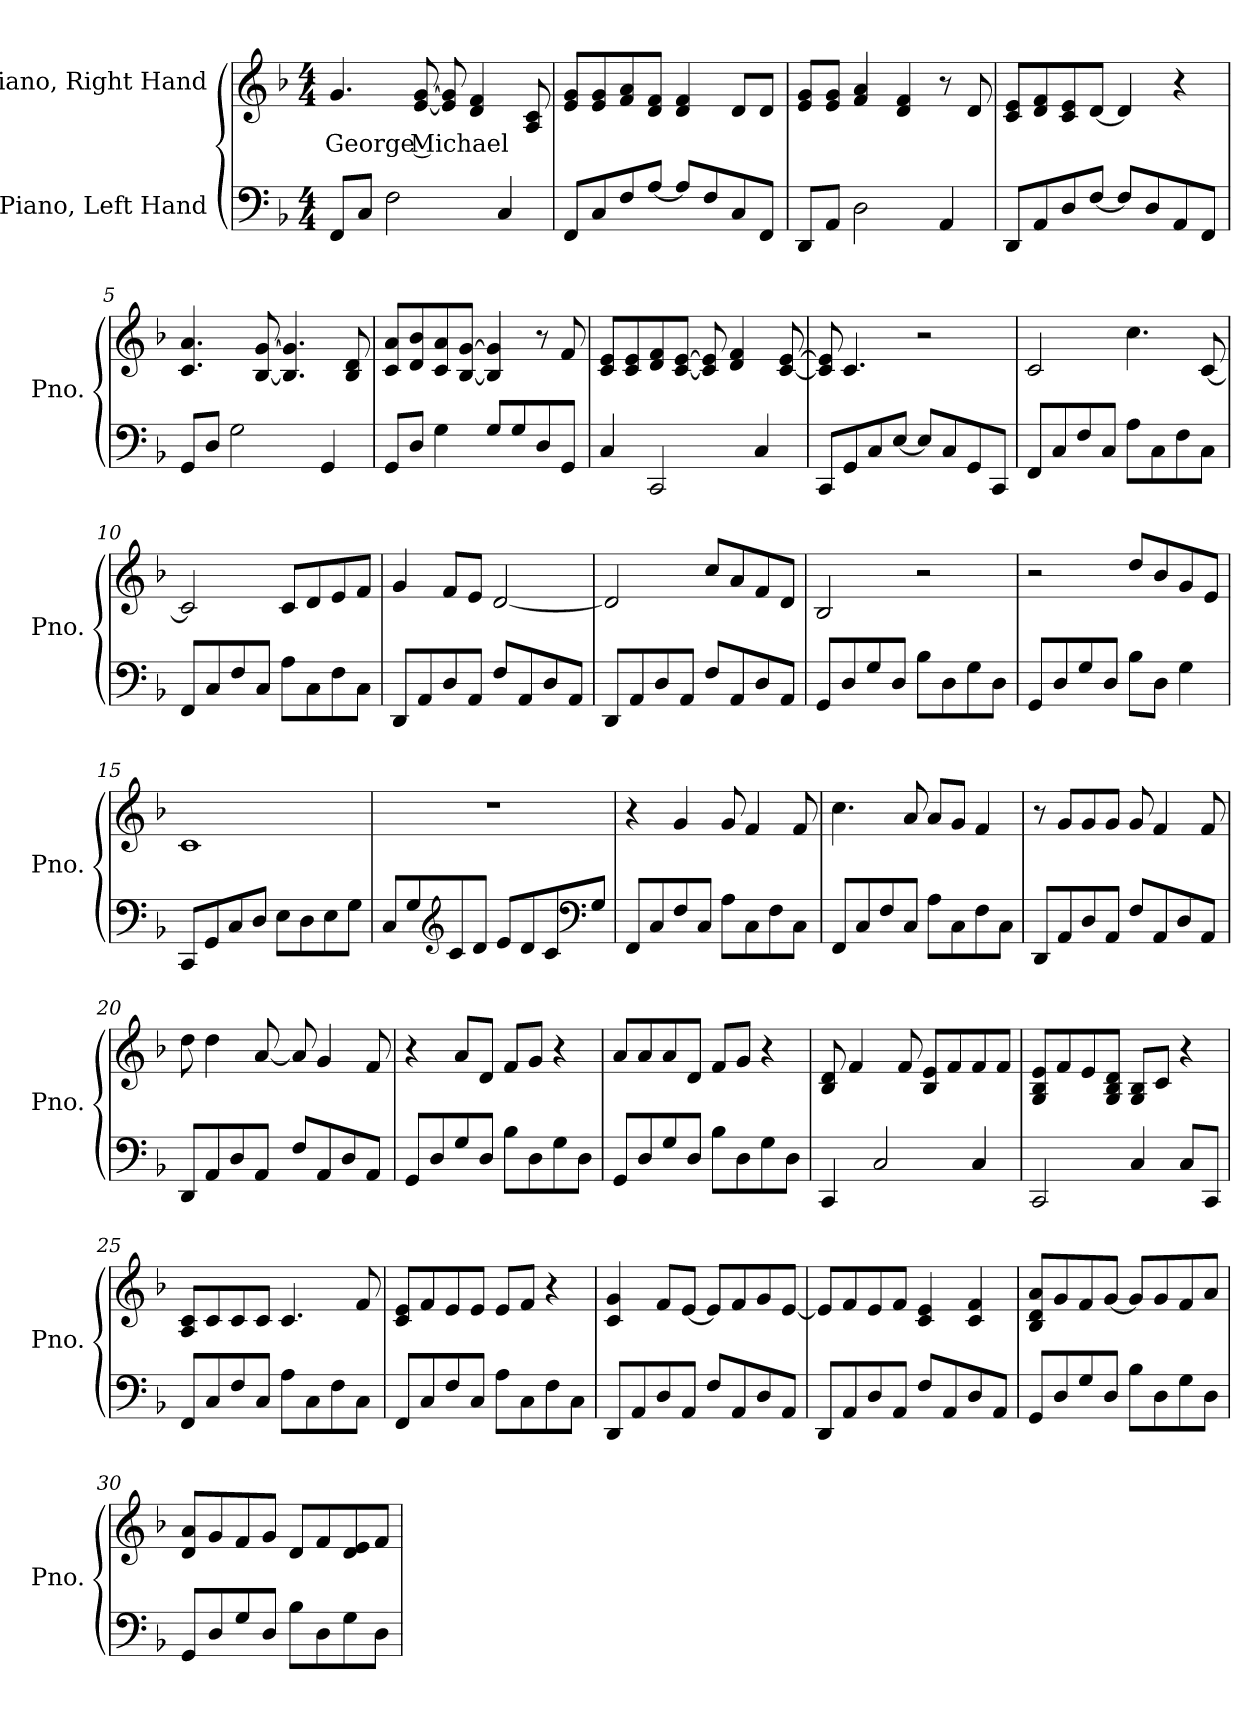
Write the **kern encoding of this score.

**kern	**kern	**text
*part2	*part1	*part1
*staff2	*staff1	*staff1
*I"Piano, Left Hand	*I"Piano, Right Hand	*
*I'Pno.	*I'Pno.	*
*clefF4	*clefG2	*
*k[b-]	*k[b-]	*
*M4/4	*M4/4	*
*MM100	*MM100	*
=1	=1	=1
!	!	!LO:LY:b
8FF/L	4.g/	George Michael
8C/J	.	.
2F\	.	.
.	[8e/ [8g/	.
.	8e/] 8g/]	.
.	4d/ 4f/	.
4C/	.	.
.	8A/ 8c/	.
=2	=2	=2
8FF/L	8e/ 8g/L	.
8C/	8e/ 8g/	.
8F/	8f/ 8a/	.
[8A/J	8d/ 8f/J	.
8A/L]	4d/ 4f/	.
8F/	.	.
8C/	8d/L	.
8FF/J	8d/J	.
=3	=3	=3
8DD/L	8e/ 8g/L	.
8AA/J	8e/ 8g/J	.
2D\	4f/ 4a/	.
.	4d/ 4f/	.
4AA/	8r	.
.	8d/	.
!!LO:LB:g=z
=4	=4	=4
8DD/L	8c/ 8e/L	.
8AA/	8d/ 8f/	.
8D/	8c/ 8e/	.
[8F/J	[8d/J	.
8F/L]	4d/]	.
8D/	.	.
8AA/	4r	.
8FF/J	.	.
=5	=5	=5
8GG/L	4.c/ 4.a/	.
8D/J	.	.
2G\	.	.
.	[8B-/ [8g/	.
.	4.B-/] 4.g/]	.
4GG/	.	.
.	8B-/ 8d/	.
=6	=6	=6
8GG/L	8c/ 8a/L	.
8D/J	8d/ 8b-/	.
4G\	8c/ 8a/	.
.	[8B-/ [8g/J	.
8G/L	4B-/] 4g/]	.
8G/	.	.
8D/	8r	.
8GG/J	8f/	.
=7	=7	=7
4C/	8c/ 8e/L	.
.	8c/ 8e/	.
2CC/	8d/ 8f/	.
.	[8c/ [8e/J	.
.	8c/] 8e/]	.
.	4d/ 4f/	.
4C/	.	.
.	[8c/ [8e/	.
!!LO:LB:g=z
=8	=8	=8
8CC/L	8c/] 8e/]	.
8GG/	4.c/	.
8C/	.	.
[8E/J	.	.
8E/L]	2r	.
8C/	.	.
8GG/	.	.
8CC/J	.	.
=9	=9	=9
8FF/L	2c/	.
8C/	.	.
8F/	.	.
8C/J	.	.
8A\L	4.cc\	.
8C\	.	.
8F\	.	.
8C\J	[8c/	.
=10	=10	=10
8FF/L	2c/]	.
8C/	.	.
8F/	.	.
8C/J	.	.
8A\L	8c/L	.
8C\	8d/	.
8F\	8e/	.
8C\J	8f/J	.
=11	=11	=11
8DD/L	4g/	.
8AA/	.	.
8D/	8f/L	.
8AA/J	8e/J	.
8F/L	[2d/	.
8AA/	.	.
8D/	.	.
8AA/J	.	.
=12	=12	=12
8DD/L	2d/]	.
8AA/	.	.
8D/	.	.
8AA/J	.	.
8F/L	8cc/L	.
8AA/	8a/	.
8D/	8f/	.
8AA/J	8d/J	.
!!LO:LB:g=z
=13	=13	=13
8GG/L	2B-/	.
8D/	.	.
8G/	.	.
8D/J	.	.
8B-\L	2r	.
8D\	.	.
8G\	.	.
8D\J	.	.
=14	=14	=14
8GG/L	2r	.
8D/	.	.
8G/	.	.
8D/J	.	.
8B-\L	8dd/L	.
8D\J	8b-/	.
4G\	8g/	.
.	8e/J	.
=15	=15	=15
8CC/L	1c	.
8GG/	.	.
8C/	.	.
8D/J	.	.
8E\L	.	.
8D\	.	.
8E\	.	.
8G\J	.	.
=16	=16	=16
8C/L	1r	.
8G/	.	.
*clefG2	*	*
8c/	.	.
8d/J	.	.
8e/L	.	.
8d/	.	.
8c/	.	.
*clefF4	*	*
8G/J	.	.
!!LO:LB:g=z
=17	=17	=17
8FF/L	4r	.
8C/	.	.
8F/	4g/	.
8C/J	.	.
8A\L	8g/	.
8C\	4f/	.
8F\	.	.
8C\J	8f/	.
=18	=18	=18
8FF/L	4.cc\	.
8C/	.	.
8F/	.	.
8C/J	8a/	.
8A\L	8a/L	.
8C\	8g/J	.
8F\	4f/	.
8C\J	.	.
=19	=19	=19
8DD/L	8r	.
8AA/	8g/L	.
8D/	8g/	.
8AA/J	8g/J	.
8F/L	8g/	.
8AA/	4f/	.
8D/	.	.
8AA/J	8f/	.
=20	=20	=20
8DD/L	8dd\	.
8AA/	4dd\	.
8D/	.	.
8AA/J	[8a/	.
8F/L	8a/]	.
8AA/	4g/	.
8D/	.	.
8AA/J	8f/	.
!!LO:LB:g=z
=21	=21	=21
8GG/L	4r	.
8D/	.	.
8G/	8a/L	.
8D/J	8d/J	.
8B-\L	8f/L	.
8D\	8g/J	.
8G\	4r	.
8D\J	.	.
=22	=22	=22
8GG/L	8a/L	.
8D/	8a/	.
8G/	8a/	.
8D/J	8d/J	.
8B-\L	8f/L	.
8D\	8g/J	.
8G\	4r	.
8D\J	.	.
=23	=23	=23
4CC/	8B-/ 8d/	.
.	4f/	.
2C/	.	.
.	8f/	.
.	8B-/ 8e/L	.
.	8f/	.
4C/	8f/	.
.	8f/J	.
=24	=24	=24
2CC/	8G/ 8B-/ 8e/L	.
.	8f/	.
.	8e/	.
.	8G/ 8B-/ 8d/J	.
4C/	8G/ 8B-/L	.
.	8c/J	.
8C/L	4r	.
8CC/J	.	.
!!LO:PB:g=z
=25	=25	=25
8FF/L	8A/ 8c/L	.
8C/	8c/	.
8F/	8c/	.
8C/J	8c/J	.
8A\L	4.c/	.
8C\	.	.
8F\	.	.
8C\J	8f/	.
=26	=26	=26
8FF/L	8c/ 8e/L	.
8C/	8f/	.
8F/	8e/	.
8C/J	8e/J	.
8A\L	8e/L	.
8C\	8f/J	.
8F\	4r	.
8C\J	.	.
=27	=27	=27
8DD/L	4c/ 4g/	.
8AA/	.	.
8D/	8f/L	.
8AA/J	[8e/J	.
8F/L	8e/L]	.
8AA/	8f/	.
8D/	8g/	.
8AA/J	[8e/J	.
=28	=28	=28
8DD/L	8e/L]	.
8AA/	8f/	.
8D/	8e/	.
8AA/J	8f/J	.
8F/L	4c/ 4e/	.
8AA/	.	.
8D/	4c/ 4f/	.
8AA/J	.	.
!!LO:LB:g=z
=29	=29	=29
8GG/L	8B-/ 8d/ 8a/L	.
8D/	8g/	.
8G/	8f/	.
8D/J	[8g/J	.
8B-\L	8g/L]	.
8D\	8g/	.
8G\	8f/	.
8D\J	8a/J	.
=30	=30	=30
8GG/L	8d/ 8a/L	.
8D/	8g/	.
8G/	8f/	.
8D/J	8g/J	.
8B-\L	8d/L	.
8D\	8f/	.
8G\	8d/ 8e/	.
8D\J	8f/J	.
=	=	=
*-	*-	*-
